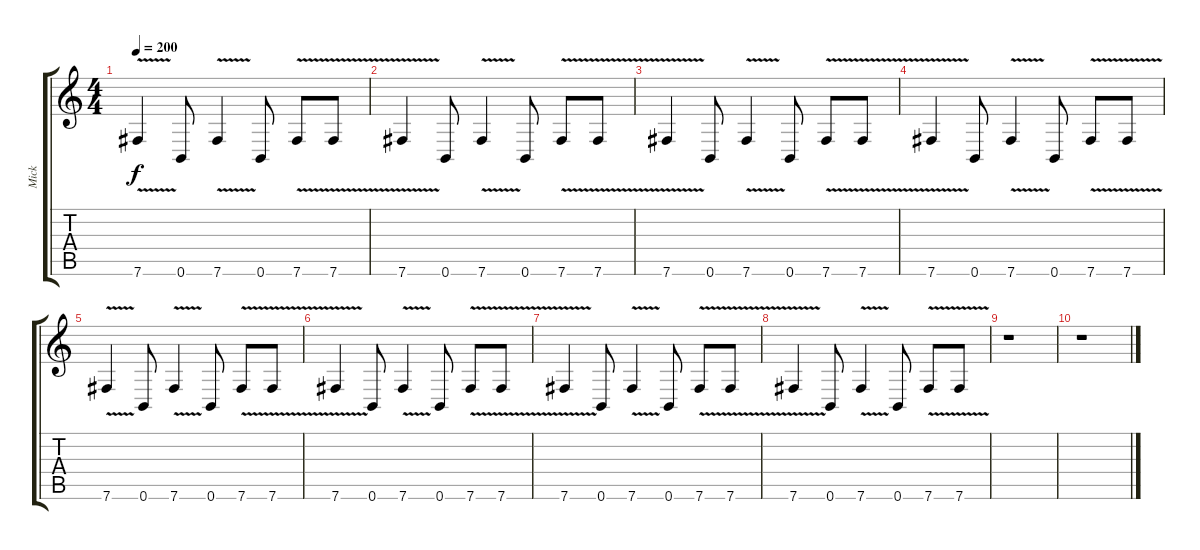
\track ("Mick" "Mick") {instrument distortionguitar}
\staff {score tabs}
\tuning (Db4 Ab3 E3 B2 Gb2 B1) {hide}
\ts (4 4)
\tempo 200
\clef g2
\ks c
7.6{v}.4{dy f} 0.6.8 7.6{v}.4 0.6.8 7.6{v}.8 7.6{v}.8 |
7.6{v}.4 0.6.8 7.6{v}.4 0.6.8 7.6{v}.8 7.6{v}.8 |
7.6{v}.4 0.6.8 7.6{v}.4 0.6.8 7.6{v}.8 7.6{v}.8 |
7.6{v}.4 0.6.8 7.6{v}.4 0.6.8 7.6{v}.8 7.6{v}.8 |
7.6{v}.4 0.6.8 7.6{v}.4 0.6.8 7.6{v}.8 7.6{v}.8 |
7.6{v}.4 0.6.8 7.6{v}.4 0.6.8 7.6{v}.8 7.6{v}.8 |
7.6{v}.4 0.6.8 7.6{v}.4 0.6.8 7.6{v}.8 7.6{v}.8 |
7.6{v}.4 0.6.8 7.6{v}.4 0.6.8 7.6{v}.8 7.6{v}.8 |
r.1 |
r.1
